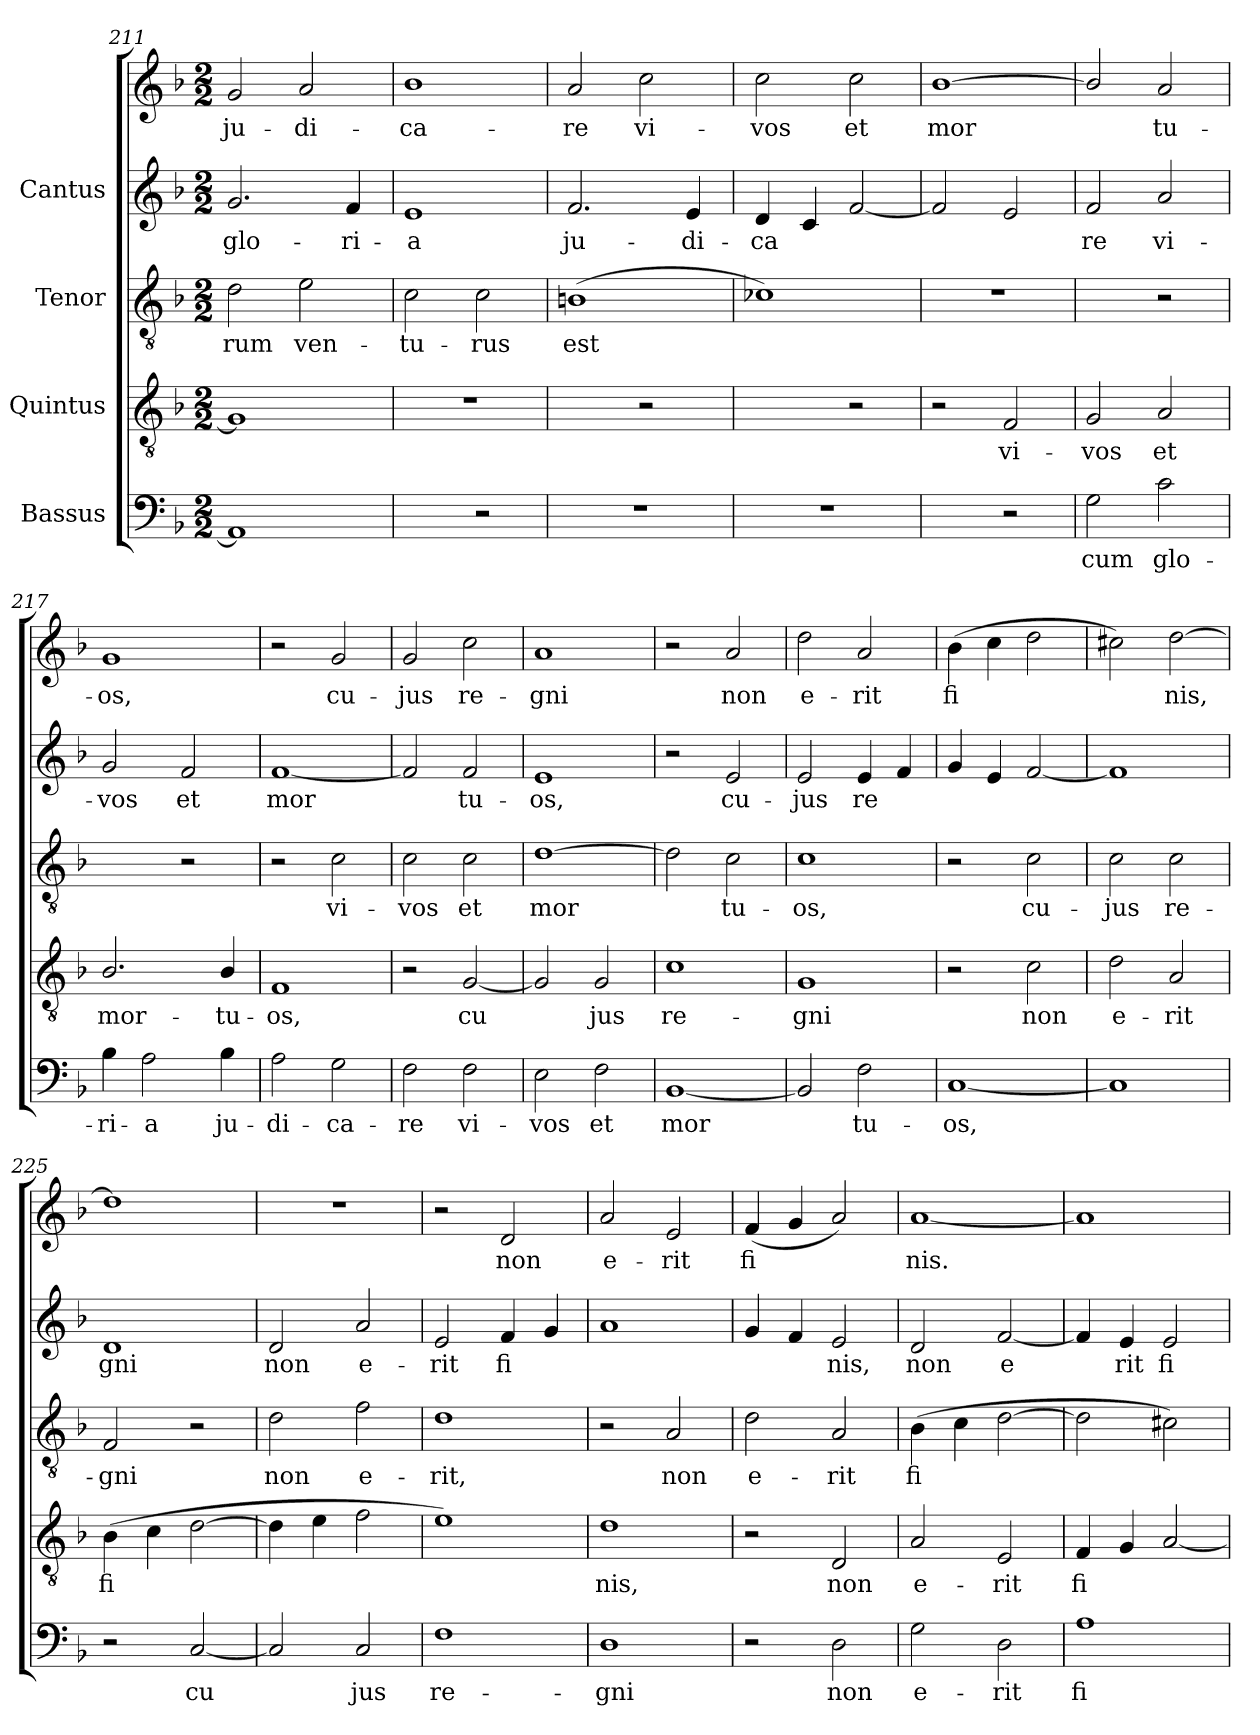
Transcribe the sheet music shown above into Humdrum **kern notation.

**kern	**text	**kern	**text	**kern	**text	**kern	**text	**kern	**text
*part4	*part4	*part3	*part3	*part2	*part2	*part1	*part1	*part1	*part1
*staff5	*staff5	*staff4	*staff4	*staff3	*staff3	*staff2	*staff2	*staff1	*staff1
*I"Bassus	*	*I"Quintus	*	*I"Tenor	*	*I"Cantus	*	*	*
!!LO:LB:g=z
*clefF4	*	*clefGv2	*	*clefGv2	*	*clefG2	*	*clefG2	*
*k[b-]	*	*k[b-]	*	*k[b-]	*	*k[b-]	*	*k[b-]	*
*F:	*	*F:	*	*F:	*	*F:	*	*F:	*
*M2/2	*	*M2/2	*	*M2/2	*	*M2/2	*	*M2/2	*
=211	=211	=211	=211	=211	=211	=211	=211	=211	=211
!	!	!	!	!	!LO:LY:b:cj	!	!LO:LY:b:cj	!	!LO:LY:b
1AA]	.	1G]	.	2d\	-rum	2.g/	-glo-	2g/	ju-
!	!	!	!	!	!LO:LY:b:cj	!	!	!	!LO:LY:b
.	.	.	.	2e\	ven-	.	.	2a/	-di-
!	!	!	!	!	!	!	!LO:LY:b:cj	!	!
.	.	.	.	.	.	4f/	-ri-	.	.
!!LO:LB:g=z
=212	=212	=212	=212	=212	=212	=212	=212	=212	=212
!	!	!	!	!	!LO:LY:b:cj	!	!LO:LY:b:cj	!	!LO:LY:b
2ryy	.	1r	.	2c\	-tu-	1e	-a	1b-	-ca-
!	!	!	!	!	!LO:LY:b:cj	!	!	!	!
2r	.	.	.	2c\	-rus	.	.	.	.
!!LO:LB:g=z
=213	=213	=213	=213	=213	=213	=213	=213	=213	=213
!	!	!	!	!	!LO:LY:b:cj	!	!LO:LY:b:cj	!	!LO:LY:b
1r	.	2ryy	.	[>1Bn	est	2.f/	-ju-	2a/	re
!	!	!	!	!	!	!	!	!	!LO:LY:b
.	.	2r	.	.	.	.	.	2cc\	vi-
!	!	!	!	!	!	!	!LO:LY:b:cj	!	!
.	.	.	.	.	.	4e/	-di-	.	.
!!LO:PB:g=z
=214	=214	=214	=214	=214	=214	=214	=214	=214	=214
!	!	!	!	!	!	!	!LO:LY:b:cj	!	!LO:LY:b
1r	.	2ryy	.	1c-X]	.	4d/	ca-	2cc\	-vos
!	!	!	!	!	!	!	!LO:LY:b:cj	!	!
.	.	.	.	.	.	4c/	--	.	.
!	!	!	!	!	!	!	!LO:LY:b:cj	!	!LO:LY:b
.	.	2r	.	.	.	[<2f/	--	2cc\	et
!!LO:LB:g=z
=215	=215	=215	=215	=215	=215	=215	=215	=215	=215
!	!	!	!	!	!	!	!	!	!LO:LY:b
2ryy	.	2r	.	1r	.	2f/]	.	[>1b-	-mor-
!	!	!	!LO:LY:b:cj	!	!	!	!	!	!
2r	.	2F/	vi-	.	.	2e/	.	.	.
!!LO:LB:g=z
=216	=216	=216	=216	=216	=216	=216	=216	=216	=216
!	!LO:LY:b:cj	!	!LO:LY:b:cj	!	!	!	!LO:LY:b:cj	!	!LO:LY:b
2G\	cum	2G/	-vos	2ryy	.	2f/	-re	2b-/]	-
!	!LO:LY:b:cj	!	!LO:LY:b:cj	!	!	!	!LO:LY:b:cj	!	!LO:LY:b
2c\	glo-	2A/	et	2r	.	2a/	vi-	2a/	tu-
!!LO:LB:g=z
=217	=217	=217	=217	=217	=217	=217	=217	=217	=217
!	!LO:LY:b:cj	!	!LO:LY:b:cj	!	!	!	!LO:LY:b:cj	!	!LO:LY:b
4B-\	-ri-	2.B-/	mor-	2ryy	.	2g/	vos	1g	-os,
!	!LO:LY:b:cj	!	!	!	!	!	!	!	!
2A\	-a	.	.	.	.	.	.	.	.
!	!	!	!	!	!	!	!LO:LY:b:cj	!	!
.	.	.	.	2r	.	2f/	et	.	.
!	!LO:LY:b:cj	!	!LO:LY:b:cj	!	!	!	!	!	!
4B-\	ju-	4B-/	-tu-	.	.	.	.	.	.
=218	=218	=218	=218	=218	=218	=218	=218	=218	=218
!	!LO:LY:b:cj	!	!LO:LY:b:cj	!	!	!	!LO:LY:b:cj	!	!
2A\	-di-	1F	-os,	2r	.	[<1f	-mor-	2r	.
!	!LO:LY:b:cj	!	!	!	!LO:LY:b:cj	!	!	!	!LO:LY:b
2G\	-ca-	.	.	2c\	vi-	.	.	2g/	cu-
=219	=219	=219	=219	=219	=219	=219	=219	=219	=219
!	!LO:LY:b:cj	!	!	!	!LO:LY:b:cj	!	!LO:LY:b:cj	!	!LO:LY:b
2F\	-re	2r	.	2c\	-vos	2f/]	-	2g/	-jus
!	!LO:LY:b:cj	!	!LO:LY:b:cj	!	!LO:LY:b:cj	!	!LO:LY:b:cj	!	!LO:LY:b
2F\	vi-	[<2G/	cu-	2c\	et	2f/	tu-	2cc\	re-
=220	=220	=220	=220	=220	=220	=220	=220	=220	=220
!	!LO:LY:b:cj	!	!LO:LY:b:cj	!	!LO:LY:b:cj	!	!LO:LY:b:cj	!	!LO:LY:b
2E\	-vos	2G/]	-	[>1d	mor-	1e	os,	1a	-gni
!	!LO:LY:b:cj	!	!LO:LY:b:cj	!	!	!	!	!	!
2F\	et	2G/	jus	.	.	.	.	.	.
=221	=221	=221	=221	=221	=221	=221	=221	=221	=221
!	!LO:LY:b:cj	!	!LO:LY:b:cj	!	!LO:LY:b:cj	!	!	!	!
[<1BB-	mor-	1c	re-	2d\]	-	2r	.	2r	.
!	!	!	!	!	!LO:LY:b:cj	!	!LO:LY:b:cj	!	!LO:LY:b
.	.	.	.	2c\	tu-	2e/	cu-	2a/	non
=222	=222	=222	=222	=222	=222	=222	=222	=222	=222
!	!LO:LY:b:cj	!	!LO:LY:b:cj	!	!LO:LY:b:cj	!	!LO:LY:b:cj	!	!LO:LY:b
2BB-/]	-	1G	-gni	1c	-os,	2e/	jus	2dd\	-e-
!	!LO:LY:b:cj	!	!	!	!	!	!LO:LY:b:cj	!	!LO:LY:b
2F\	tu-	.	.	.	.	4e/	re-	2a/	-rit
!	!	!	!	!	!	!	!LO:LY:b:cj	!	!
.	.	.	.	.	.	4f/	--	.	.
=223	=223	=223	=223	=223	=223	=223	=223	=223	=223
!	!LO:LY:b:cj	!	!	!	!	!	!	!	!LO:LY:b
[<1C	-os,	2r	.	2r	.	4g/	.	(>4b-\	-fi-
!	!	!	!	!	!	!	!	!	!LO:LY:b
.	.	.	.	.	.	4e/	.	4cc\	--
!	!	!	!LO:LY:b:cj	!	!LO:LY:b:cj	!	!	!	!LO:LY:b
.	.	2c\	non	2c\	cu-	[<2f/	.	2dd\	--
!!LO:PB:g=z
=224	=224	=224	=224	=224	=224	=224	=224	=224	=224
!	!	!	!LO:LY:b:cj	!	!LO:LY:b:cj	!	!	!	!LO:LY:b
1C]	.	2d\	e-	2c\	-jus	1f]	.	2cc#X\)	-
!	!	!	!LO:LY:b:cj	!	!LO:LY:b:cj	!	!	!	!LO:LY:b
.	.	2A/	-rit	2c\	re-	.	.	[>2dd\	nis,
!!LO:LB:g=z
=225	=225	=225	=225	=225	=225	=225	=225	=225	=225
!	!	!	!LO:LY:b:cj	!	!LO:LY:b:cj	!	!LO:LY:b:cj	!	!
2r	.	(>4B-\	fi-	2F/	-gni	1d	gni	1dd]	.
!	!	!	!LO:LY:b:cj	!	!	!	!	!	!
.	.	4c\	--	.	.	.	.	.	.
!	!LO:LY:b:cj	!	!LO:LY:b:cj	!	!	!	!	!	!
[<2C/	cu-	[>2d\	--	2r	.	.	.	.	.
!!LO:LB:g=z
=226	=226	=226	=226	=226	=226	=226	=226	=226	=226
!	!LO:LY:b:cj	!	!	!	!LO:LY:b:cj	!	!LO:LY:b:cj	!	!
2C/]	-	4d\]	.	2d\	non	2d/	non	1r	.
.	.	4e\	.	.	.	.	.	.	.
!	!LO:LY:b:cj	!	!	!	!LO:LY:b:cj	!	!LO:LY:b:cj	!	!
2C/	jus	2f\	.	2f\	e-	2a/	e-	.	.
!!LO:PB:g=z
=227	=227	=227	=227	=227	=227	=227	=227	=227	=227
!	!LO:LY:b:cj	!	!	!	!LO:LY:b:cj	!	!LO:LY:b:cj	!	!
1F	re-	1e)	.	1d	-rit,	2e/	rit	2r	.
!	!	!	!	!	!	!	!LO:LY:b:cj	!	!LO:LY:b
.	.	.	.	.	.	4f/	fi-	2d/	-non
!	!	!	!	!	!	!	!LO:LY:b:cj	!	!
.	.	.	.	.	.	4g/	--	.	.
!!LO:LB:g=z
=228	=228	=228	=228	=228	=228	=228	=228	=228	=228
!	!LO:LY:b:cj	!	!LO:LY:b:cj	!	!	!	!	!	!LO:LY:b
1D	-gni	1d	-nis,	2r	.	1a	.	2a/	-e-
!	!	!	!	!	!LO:LY:b:cj	!	!	!	!LO:LY:b
.	.	.	.	2A/	non	.	.	2e/	-rit
!!LO:LB:g=z
=229	=229	=229	=229	=229	=229	=229	=229	=229	=229
!	!	!	!	!	!LO:LY:b:cj	!	!LO:LY:b:cj	!	!LO:LY:b
2r	.	2r	.	2d\	e-	4g/	-	(<4f/	fi-
!	!	!	!	!	!	!	!LO:LY:b:cj	!	!LO:LY:b
.	.	.	.	.	.	4f/	.	4g/	--
!	!LO:LY:b:cj	!	!LO:LY:b:cj	!	!LO:LY:b:cj	!	!LO:LY:b:cj	!	!LO:LY:b
2D\	non	2D/	non	2A/	-rit	2e/	nis,	2a/)	--
!!LO:PB:g=z
=230	=230	=230	=230	=230	=230	=230	=230	=230	=230
!	!LO:LY:b:cj	!	!LO:LY:b:cj	!	!LO:LY:b:cj	!	!LO:LY:b:cj	!	!LO:LY:b
2G\	e-	2A/	e-	(>4B-\	fi-	2d/	non	[<1a	nis.
!	!	!	!	!	!LO:LY:b:cj	!	!	!	!
.	.	.	.	4c\	--	.	.	.	.
!	!LO:LY:b:cj	!	!LO:LY:b:cj	!	!LO:LY:b:cj	!	!LO:LY:b:cj	!	!
2D\	-rit	2E/	-rit	[>2d\	--	[<2f/	e-	.	.
!!LO:LB:g=z
=231	=231	=231	=231	=231	=231	=231	=231	=231	=231
!	!LO:LY:b:cj	!	!LO:LY:b:cj	!	!	!	!LO:LY:b:cj	!	!
1A	fi-	4F/	fi-	2d\]	.	4f/]	-	1a]	.
!	!	!	!LO:LY:b:cj	!	!	!	!LO:LY:b:cj	!	!
.	.	4G/	--	.	.	4e/	rit	.	.
!	!	!	!LO:LY:b:cj	!	!	!	!LO:LY:b:cj	!	!
.	.	[<2A/	--	2c#X\)	.	2e/	fi-	.	.
=	=	=	=	=	=	=	=	=	=
*-	*-	*-	*-	*-	*-	*-	*-	*-	*-
